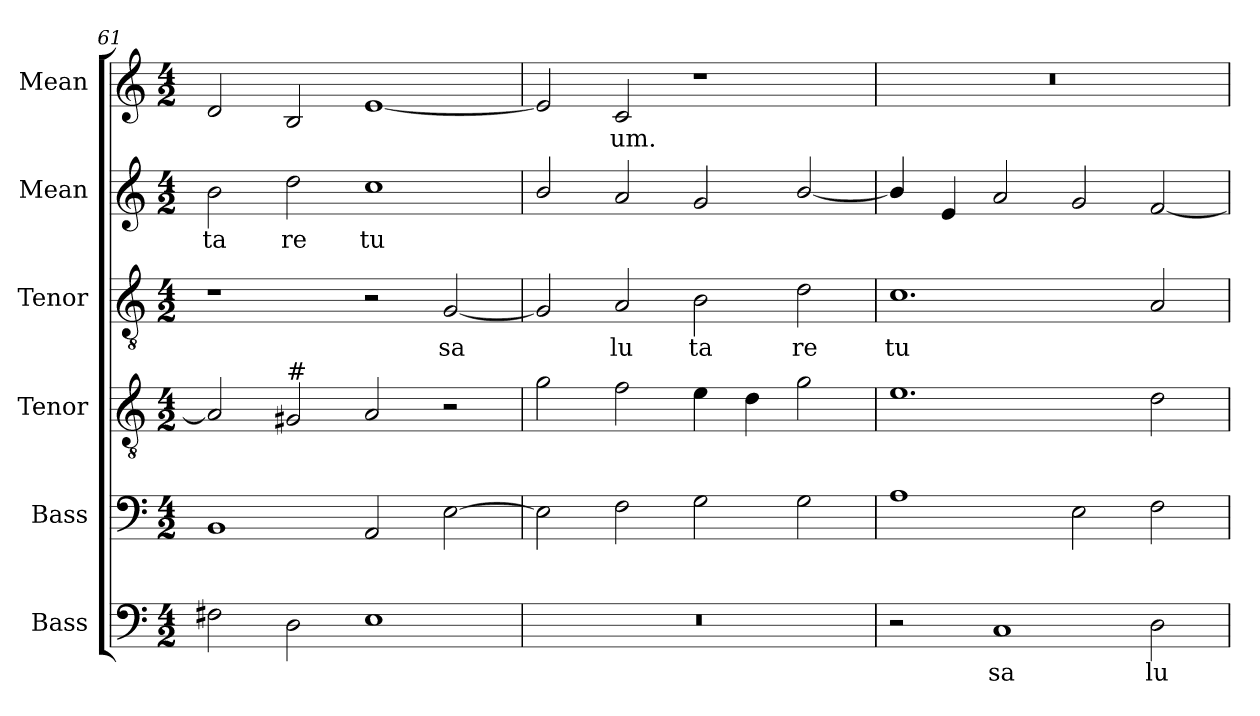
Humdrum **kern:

**kern	**text	**kern	**kern	**kern	**text	**kern	**text	**kern	**text
*part6	*part6	*part5	*part4	*part3	*part3	*part2	*part2	*part1	*part1
*staff6	*staff6	*staff5	*staff4	*staff3	*staff3	*staff2	*staff2	*staff1	*staff1
*I"Bass	*	*I"Bass	*I"Tenor	*I"Tenor	*	*I"Mean	*	*I"Mean	*
*I'B.	*	*I'B.	*I'T.	*I'T.	*	*I'M.	*	*I'M.	*
*clefF4	*	*clefF4	*clefGv2	*clefGv2	*	*clefG2	*	*clefG2	*
*	*	*	*ITrd7c12	*ITrd7c12	*	*	*	*	*
*k[]	*	*k[]	*k[]	*k[]	*	*k[]	*	*k[]	*
*a:	*	*a:	*a:	*a:	*	*a:	*	*a:	*
*M4/2	*	*M4/2	*M4/2	*M4/2	*	*M4/2	*	*M4/2	*
=61	=61	=61	=61	=61	=61	=61	=61	=61	=61
!	!	!	!	!	!	!	!LO:LY:b:color=#000000	!	!
2F#Xi\	.	1BBi	2AAi/]	1r	.	2bi\	ta	2di/	.
!	!	!	!LO:TX:a:t=#	!	!	!	!	!	!
!	!	!	!	!	!	!	!LO:LY:b:color=#000000	!	!
2Di\	.	.	2GG#i/	.	.	2ddi\	re	2Bi/	.
!	!	!	!	!	!	!	!LO:LY:b:color=#000000	!	!
1Ei	.	2AAi/	2AAi/	2r	.	1cci	tu	[<1ei	.
!	!	!	!	!	!LO:LY:b:color=#000000	!	!	!	!
.	.	[>2Ei\	2r	[<2GGi/	sa	.	.	.	.
=62	=62	=62	=62	=62	=62	=62	=62	=62	=62
!LO:N:vis=1	!	!	!	!	!	!	!	!	!
0r	.	2Ei\]	2Gi\	2GGi/]	.	2bi/	.	2ei/]	.
!	!	!	!	!	!LO:LY:b:color=#000000	!	!	!	!
!	!	!	!	!	!	!	!	!	!LO:LY:b:color=#000000
.	.	2Fi\	2Fi\	2AAi/	lu	2ai/	.	2ci/	um.
!	!	!	!	!	!LO:LY:b:color=#000000	!	!	!	!
.	.	2Gi\	4Ei\	2BBi\	ta	2gi/	.	1r	.
.	.	.	4Di\	.	.	.	.	.	.
!	!	!	!	!	!LO:LY:b:color=#000000	!	!	!	!
.	.	2Gi\	2Gi\	2Di\	re	[<2bi/	.	.	.
=63	=63	=63	=63	=63	=63	=63	=63	=63	=63
!	!	!	!	!	!LO:LY:b:color=#000000	!	!	!LO:N:vis=1	!
2r	.	1Ai	1.Ei	1.Ci	tu	4bi/]	.	0r	.
.	.	.	.	.	.	4ei/	.	.	.
!	!LO:LY:b:color=#000000	!	!	!	!	!	!	!	!
1Ci	sa	.	.	.	.	2ai/	.	.	.
.	.	2Ei\	.	.	.	2gi/	.	.	.
!	!LO:LY:b:color=#000000	!	!	!	!	!	!	!	!
2Di\	lu	2Fi\	2Di\	2AAi/	.	[<2fi/	.	.	.
=	=	=	=	=	=	=	=	=	=
*-	*-	*-	*-	*-	*-	*-	*-	*-	*-
